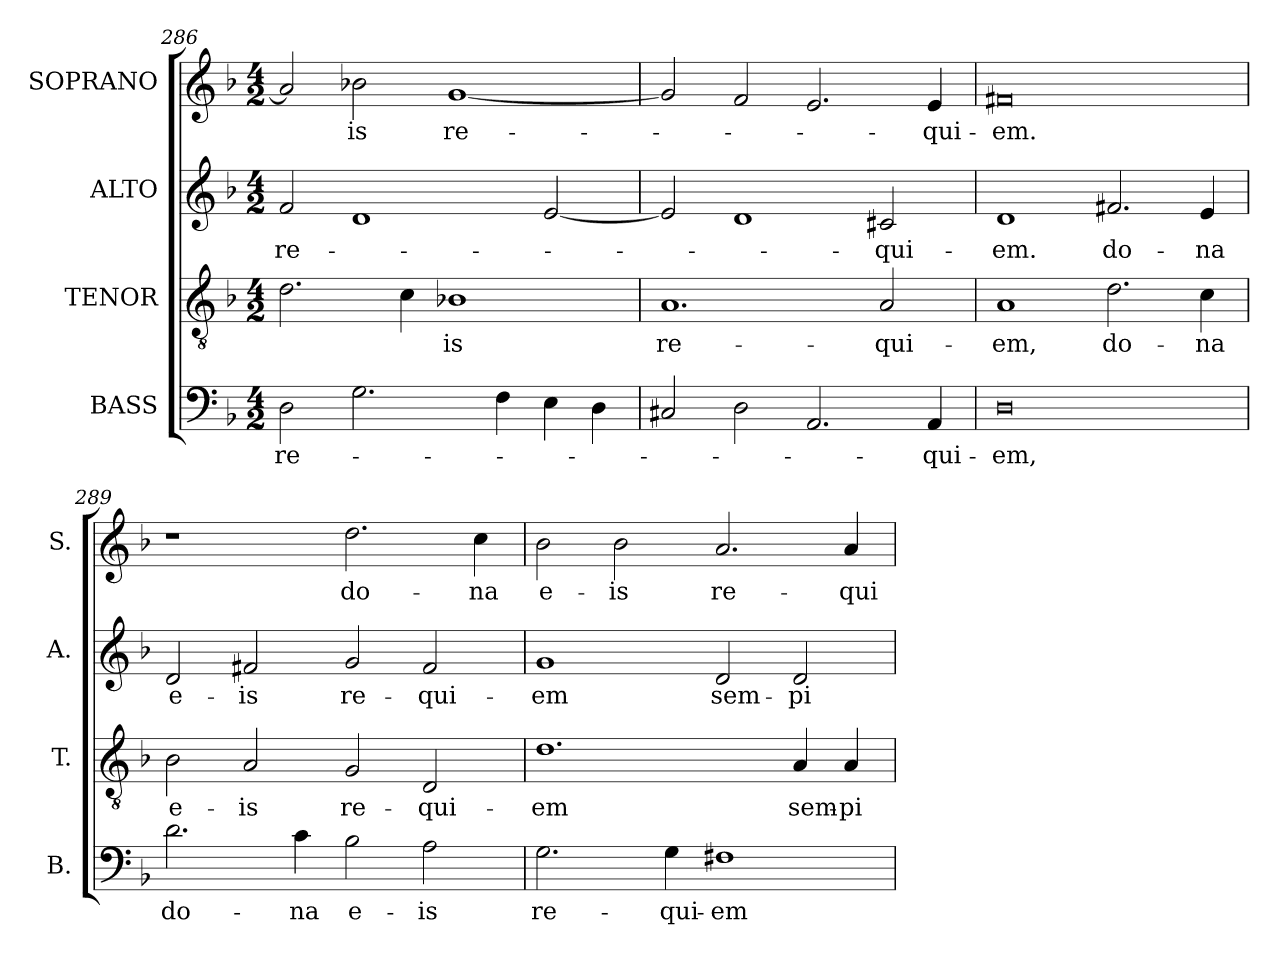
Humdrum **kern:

**kern	**text	**kern	**text	**kern	**text	**kern	**text
*part4	*part4	*part3	*part3	*part2	*part2	*part1	*part1
*staff4	*staff4	*staff3	*staff3	*staff2	*staff2	*staff1	*staff1
*I"BASS	*	*I"TENOR	*	*I"ALTO	*	*I"SOPRANO	*
*I'B.	*	*I'T.	*	*I'A.	*	*I'S.	*
*clefF4	*	*clefGv2	*	*clefG2	*	*clefG2	*
*	*	*ITrd7c12	*	*	*	*	*
*k[b-]	*	*k[b-]	*	*k[b-]	*	*k[b-]	*
*F:	*	*F:	*	*F:	*	*F:	*
*M4/2	*	*M4/2	*	*M4/2	*	*M4/2	*
=286	=286	=286	=286	=286	=286	=286	=286
!	!LO:LY:b:color=#000000	!	!	!	!	!	!
!	!	!	!	!	!LO:LY:b:color=#000000	!	!
2Di\	re-	2.Di\	.	2fi/	re-	2ai/]	.
!	!	!	!	!	!	!	!LO:LY:b:color=#000000
2.Gi\	.	.	.	1di	.	2b-Xi\	-is
.	.	4Ci\	.	.	.	.	.
!	!	!	!LO:LY:b:color=#000000	!	!	!	!
!	!	!	!	!	!	!	!LO:LY:b:color=#000000
.	.	1BB-Xi	-is	.	.	[1gi	re-
4Fi\	.	.	.	.	.	.	.
4Ei\	.	.	.	[2ei/	.	.	.
4Di\	.	.	.	.	.	.	.
=287	=287	=287	=287	=287	=287	=287	=287
!	!	!	!LO:LY:b:color=#000000	!	!	!	!
2C#Xi/	.	1.AAi	re-	2ei/]	.	2gi/]	.
2Di\	.	.	.	1di	.	2fi/	.
2.AAi/	.	.	.	.	.	2.ei/	.
!	!	!	!LO:LY:b:color=#000000	!	!	!	!
!	!	!	!	!	!LO:LY:b:color=#000000	!	!
.	.	2AAi/	-qui-	2c#Xi/	-qui-	.	.
!	!LO:LY:b:color=#000000	!	!	!	!	!	!
!	!	!	!	!	!	!	!LO:LY:b:color=#000000
4AAi/	-qui-	.	.	.	.	4ei/	-qui-
!!LO:LB:g=z
=288	=288	=288	=288	=288	=288	=288	=288
!	!LO:LY:b:color=#000000	!	!	!	!	!	!
!	!	!	!LO:LY:b:color=#000000	!	!	!	!
!	!	!	!	!	!LO:LY:b:color=#000000	!	!
*	*	*	*	*	*	*MM144	*
!	!	!	!	!	!	!	!LO:LY:b:color=#000000
0Di	-em,	1AAi	-em,	1di	-em.	0f#Xi	-em.
!	!	!	!LO:LY:b:color=#000000	!	!	!	!
!	!	!	!	!	!LO:LY:b:color=#000000	!	!
.	.	2.Di\	do-	2.f#Xi/	do-	.	.
!	!	!	!LO:LY:b:color=#000000	!	!	!	!
!	!	!	!	!	!LO:LY:b:color=#000000	!	!
.	.	4Ci\	-na	4ei/	-na	.	.
=289	=289	=289	=289	=289	=289	=289	=289
!	!LO:LY:b:color=#000000	!	!	!	!	!	!
!	!	!	!LO:LY:b:color=#000000	!	!	!	!
!	!	!	!	!	!LO:LY:b:color=#000000	!	!
2.di\	do-	2BB-i\	e-	2di/	e-	1r	.
!	!	!	!LO:LY:b:color=#000000	!	!	!	!
!	!	!	!	!	!LO:LY:b:color=#000000	!	!
.	.	2AAi/	-is	2f#Xi/	-is	.	.
!	!LO:LY:b:color=#000000	!	!	!	!	!	!
4ci\	-na	.	.	.	.	.	.
!	!LO:LY:b:color=#000000	!	!	!	!	!	!
!	!	!	!LO:LY:b:color=#000000	!	!	!	!
!	!	!	!	!	!LO:LY:b:color=#000000	!	!
!	!	!	!	!	!	!	!LO:LY:b:color=#000000
2B-i\	e-	2GGi/	re-	2gi/	re-	2.ddi\	do-
!	!LO:LY:b:color=#000000	!	!	!	!	!	!
!	!	!	!LO:LY:b:color=#000000	!	!	!	!
!	!	!	!	!	!LO:LY:b:color=#000000	!	!
2Ai\	-is	2DDi/	-qui-	2f#i/	-qui-	.	.
!	!	!	!	!	!	!	!LO:LY:b:color=#000000
.	.	.	.	.	.	4cci\	-na
=290	=290	=290	=290	=290	=290	=290	=290
!	!LO:LY:b:color=#000000	!	!	!	!	!	!
!	!	!	!LO:LY:b:color=#000000	!	!	!	!
!	!	!	!	!	!LO:LY:b:color=#000000	!	!
!	!	!	!	!	!	!	!LO:LY:b:color=#000000
2.Gi\	re-	1.Di	-em	1gi	-em	2b-i\	e-
!	!	!	!	!	!	!	!LO:LY:b:color=#000000
.	.	.	.	.	.	2b-i\	-is
!	!LO:LY:b:color=#000000	!	!	!	!	!	!
4Gi\	-qui-	.	.	.	.	.	.
!	!LO:LY:b:color=#000000	!	!	!	!	!	!
!	!	!	!	!	!LO:LY:b:color=#000000	!	!
!	!	!	!	!	!	!	!LO:LY:b:color=#000000
1F#Xi	-em	.	.	2di/	sem-	2.ai/	re-
!	!	!	!LO:LY:b:color=#000000	!	!	!	!
!	!	!	!	!	!LO:LY:b:color=#000000	!	!
.	.	4AAi/	sem-	2di/	-pi-	.	.
!	!	!	!LO:LY:b:color=#000000	!	!	!	!
!	!	!	!	!	!	!	!LO:LY:b:color=#000000
.	.	4AAi/	-pi-	.	.	4ai/	-qui-
=	=	=	=	=	=	=	=
*-	*-	*-	*-	*-	*-	*-	*-
